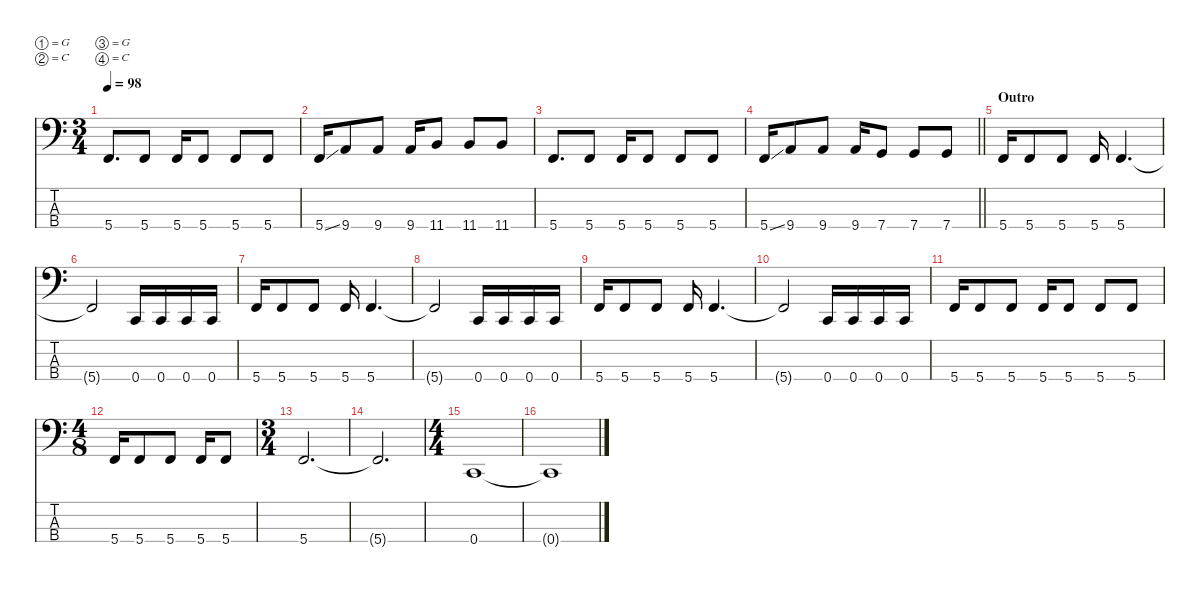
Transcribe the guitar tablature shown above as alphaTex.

\defaultSystemsLayout 4
\hideDynamics
\bracketExtendMode nobrackets
\singleTrackTrackNamePolicy hidden
\multiTrackTrackNamePolicy hidden
\firstSystemTrackNameMode fullname
\firstSystemTrackNameOrientation horizontal
\otherSystemsTrackNameOrientation horizontal
\track ("Bass guitar" "el.bs.") {instrument electricbassfinger}
\staff {score tabs}
\tuning (G2 C2 G1 C1)
\ts (3 4)
\tempo 98
\clef f4
\ks c
5.4.8{d dy f beam Up} 5.4.8{beam Up} 5.4.16{beam Up} 5.4.8{beam Up} 5.4.8{beam Up} 5.4.8{beam Up} |
5.4{ss}.16{beam Up} 9.4.8{beam Up} 9.4.8{beam Up} 9.4.16{beam Up} 11.4.8{beam Up} 11.4.8{beam Up} 11.4.8{beam Up} |
5.4.8{d beam Up} 5.4.8{beam Up} 5.4.16{beam Up} 5.4.8{beam Up} 5.4.8{beam Up} 5.4.8{beam Up} |
\barLineRight lightlight
5.4{ss}.16{beam Up} 9.4.8{beam Up} 9.4.8{beam Up} 9.4.16{beam Up} 7.4.8{beam Up} 7.4.8{beam Up} 7.4.8{beam Up} |
\section ("" "Outro")
5.4.16{beam Up} 5.4.8{beam Up} 5.4.8{beam Up} 5.4.16{beam Up} 5.4.4{d beam Up} |
5.4{t}.2{beam Up} 0.4.16{beam Up} 0.4.16{beam Up} 0.4.16{beam Up} 0.4.16{beam Up} |
5.4.16{beam Up} 5.4.8{beam Up} 5.4.8{beam Up} 5.4.16{beam Up} 5.4.4{d beam Up} |
5.4{t}.2{beam Up} 0.4.16{beam Up} 0.4.16{beam Up} 0.4.16{beam Up} 0.4.16{beam Up} |
5.4.16{beam Up} 5.4.8{beam Up} 5.4.8{beam Up} 5.4.16{beam Up} 5.4.4{d beam Up} |
5.4{t}.2{beam Up} 0.4.16{beam Up} 0.4.16{beam Up} 0.4.16{beam Up} 0.4.16{beam Up} |
5.4.16{beam Up} 5.4.8{beam Up} 5.4.8{beam Up} 5.4.16{beam Up} 5.4.8{beam Up} 5.4.8{beam Up} 5.4.8{beam Up} |
\ts (4 8)
\beaming (8 2 2)
5.4.16{beam Up} 5.4.8{beam Up} 5.4.8{beam Up} 5.4.16{beam Up} 5.4.8{beam Up} |
\ts (3 4)
\beaming (8 2 2 2)
5.4.2{d beam Up} |
5.4{t}.2{d beam Up} |
\ts (4 4)
\beaming (8 2 2 2 2)
0.4.1{beam Up} |
0.4{t}.1{beam Up}
